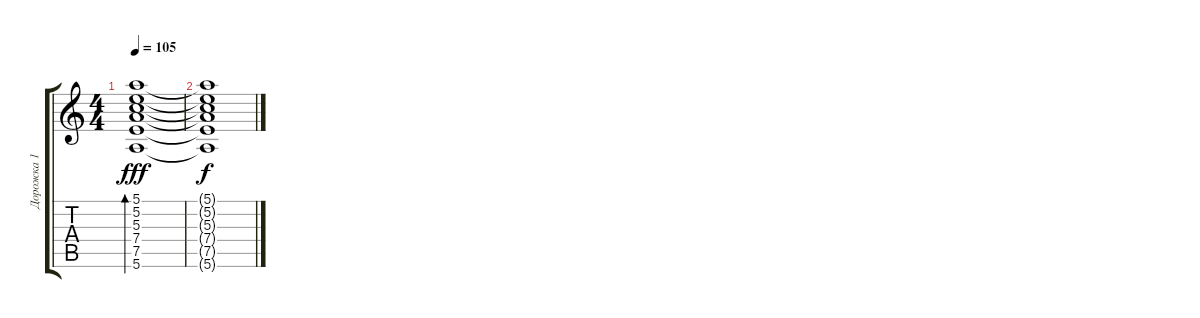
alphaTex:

\track ("Дорожка 1" "Дорожка 1") {instrument acousticguitarsteel}
\staff {score tabs}
\tuning (E4 B3 G3 D3 A2 E2) {hide}
\ts (4 4)
\tempo 105
\clef g2
\ks c
(5.1 5.2 5.3 7.4 7.5 5.6).1{bd 60 dy fff} |
(5.1{t} 5.2{t} 5.3{t} 7.4{t} 7.5{t} 5.6{t}).1{dy f}
